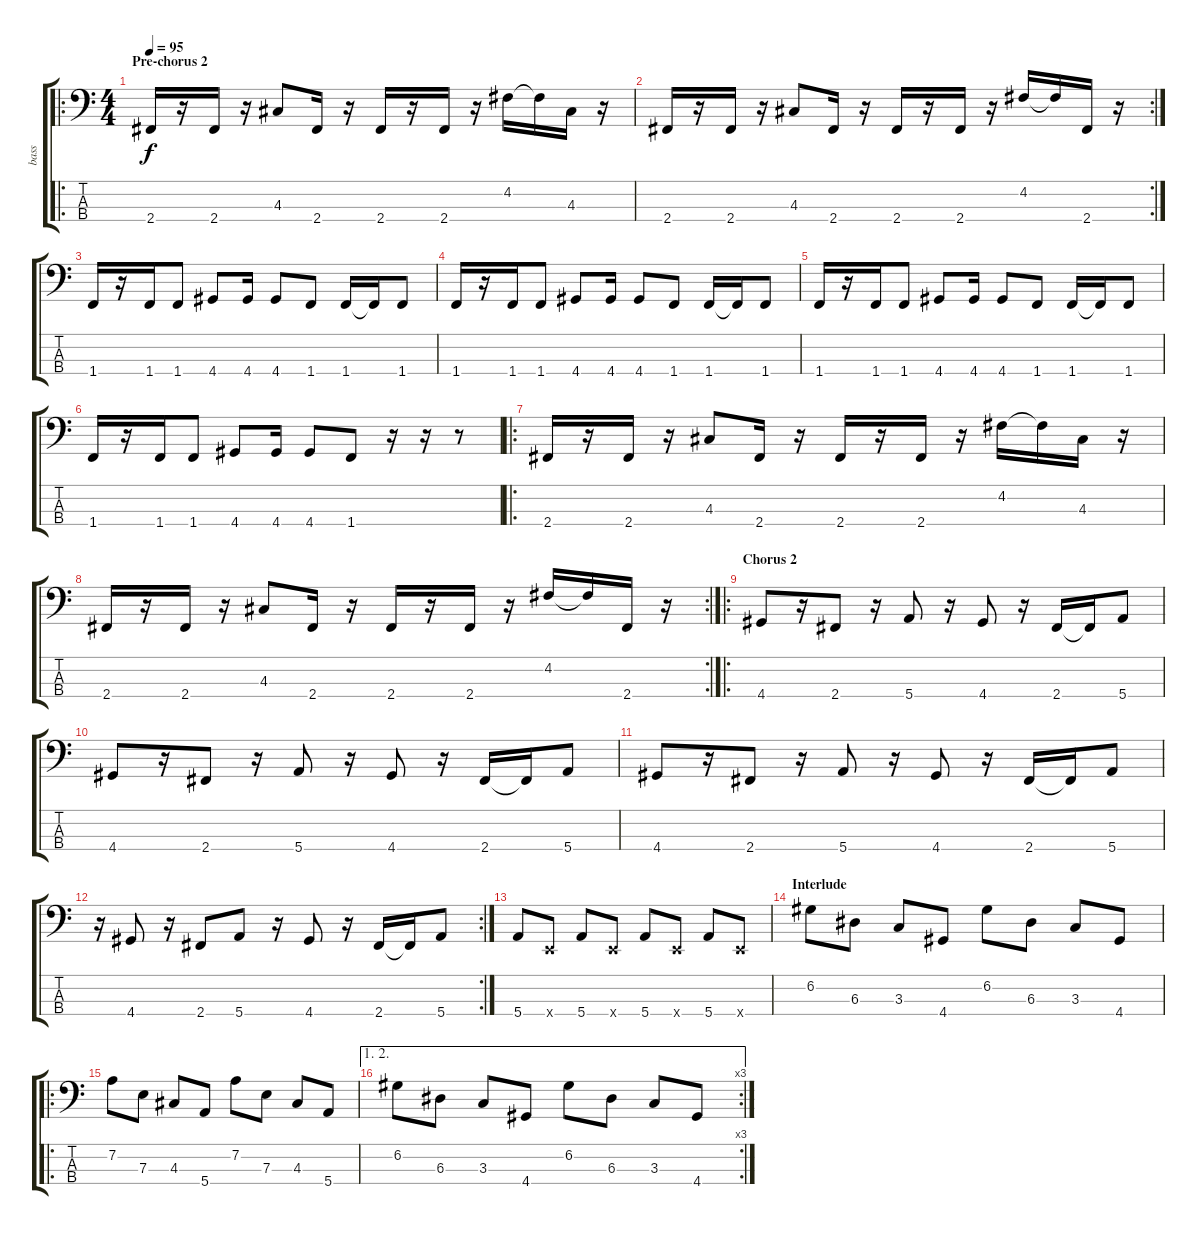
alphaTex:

\track ("bass" "bass") {instrument electricbassfinger}
\staff {score tabs}
\tuning (G2 D2 A1 E1) {hide}
\ro
\ts (4 4)
\section ("" "Pre-chorus 2")
\tempo 95
\clef f4
\ks c
2.4.16{dy f} r.16 2.4.16 r.16 4.3.8 2.4.16 r.16 2.4.16 r.16 2.4.16 r.16 4.2.16 4.2{t}.16 4.3.16 r.16 |
\rc 2
2.4.16 r.16 2.4.16 r.16 4.3.8 2.4.16 r.16 2.4.16 r.16 2.4.16 r.16 4.2.16 4.2{t}.16 2.4.16 r.16 |
1.4.16 r.16 1.4.16 1.4.8 4.4.8 4.4.16 4.4.8 1.4.8 1.4.16 1.4{t}.16 1.4.8 |
1.4.16 r.16 1.4.16 1.4.8 4.4.8 4.4.16 4.4.8 1.4.8 1.4.16 1.4{t}.16 1.4.8 |
1.4.16 r.16 1.4.16 1.4.8 4.4.8 4.4.16 4.4.8 1.4.8 1.4.16 1.4{t}.16 1.4.8 |
1.4.16 r.16 1.4.16 1.4.8 4.4.8 4.4.16 4.4.8 1.4.8 r.16 r.16 r.8 |
\ro
2.4.16 r.16 2.4.16 r.16 4.3.8 2.4.16 r.16 2.4.16 r.16 2.4.16 r.16 4.2.16 4.2{t}.16 4.3.16 r.16 |
\rc 2
2.4.16 r.16 2.4.16 r.16 4.3.8 2.4.16 r.16 2.4.16 r.16 2.4.16 r.16 4.2.16 4.2{t}.16 2.4.16 r.16 |
\ro
\section ("" "Chorus 2")
4.4.8 r.16 2.4.8 r.16 5.4.8 r.16 4.4.8 r.16 2.4.16 2.4{t}.16 5.4.8 |
4.4.8 r.16 2.4.8 r.16 5.4.8 r.16 4.4.8 r.16 2.4.16 2.4{t}.16 5.4.8 |
4.4.8 r.16 2.4.8 r.16 5.4.8 r.16 4.4.8 r.16 2.4.16 2.4{t}.16 5.4.8 |
\rc 2
r.16 4.4.8 r.16 2.4.8 5.4.8 r.16 4.4.8 r.16 2.4.16 2.4{t}.16 5.4.8 |
5.4.8 0.4{x}.8 5.4.8 0.4{x}.8 5.4.8 0.4{x}.8 5.4.8 0.4{x}.8 |
\section ("" "Interlude")
6.2.8 6.3.8 3.3.8 4.4.8 6.2.8 6.3.8 3.3.8 4.4.8 |
\ro
7.2.8 7.3.8 4.3.8 5.4.8 7.2.8 7.3.8 4.3.8 5.4.8 |
\ae (1 2)
\rc 3
6.2.8 6.3.8 3.3.8 4.4.8 6.2.8 6.3.8 3.3.8 4.4.8
